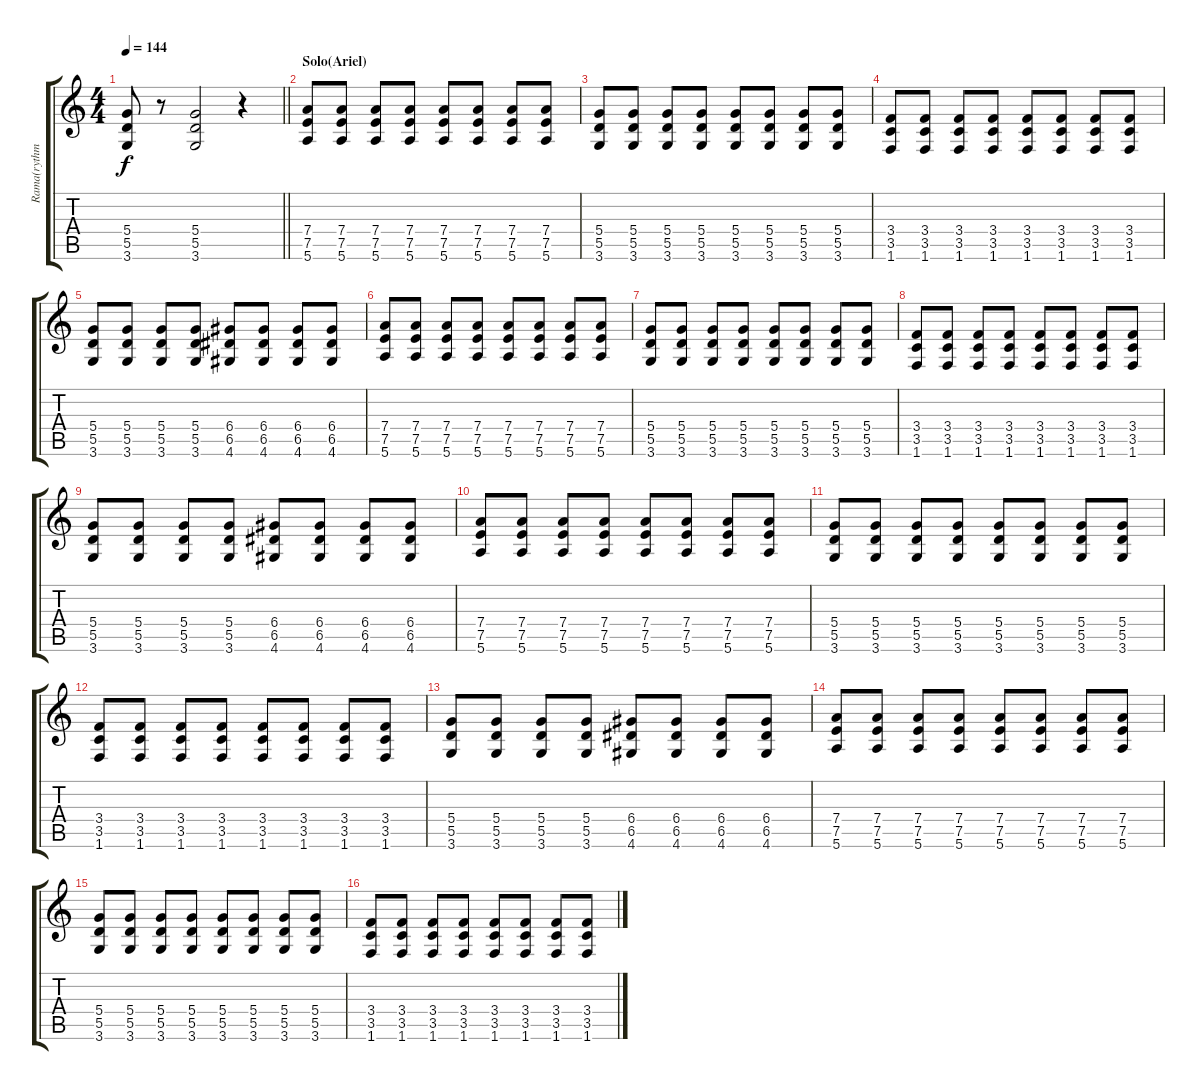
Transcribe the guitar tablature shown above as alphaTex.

\track ("Rama(rythm guitar 2)" "Rama(rythm") {instrument distortionguitar}
\staff {score tabs}
\tuning (E4 B3 G3 D3 A2 E2) {hide}
\ts (4 4)
\tempo 144
\clef g2
\barLineRight lightlight
\ks c
(5.4 5.5 3.6).8{dy f} r.8 (5.4 5.5 3.6).2 r.4 |
\section ("" "Solo(Ariel)")
(7.4 7.5 5.6).8 (7.4 7.5 5.6).8 (7.4 7.5 5.6).8 (7.4 7.5 5.6).8 (7.4 7.5 5.6).8 (7.4 7.5 5.6).8 (7.4 7.5 5.6).8 (7.4 7.5 5.6).8 |
(5.4 5.5 3.6).8 (5.4 5.5 3.6).8 (5.4 5.5 3.6).8 (5.4 5.5 3.6).8 (5.4 5.5 3.6).8 (5.4 5.5 3.6).8 (5.4 5.5 3.6).8 (5.4 5.5 3.6).8 |
(3.4 3.5 1.6).8 (3.4 3.5 1.6).8 (3.4 3.5 1.6).8 (3.4 3.5 1.6).8 (3.4 3.5 1.6).8 (3.4 3.5 1.6).8 (3.4 3.5 1.6).8 (3.4 3.5 1.6).8 |
(5.4 5.5 3.6).8 (5.4 5.5 3.6).8 (5.4 5.5 3.6).8 (5.4 5.5 3.6).8 (6.4 6.5 4.6).8 (6.4 6.5 4.6).8 (6.4 6.5 4.6).8 (6.4 6.5 4.6).8 |
(7.4 7.5 5.6).8 (7.4 7.5 5.6).8 (7.4 7.5 5.6).8 (7.4 7.5 5.6).8 (7.4 7.5 5.6).8 (7.4 7.5 5.6).8 (7.4 7.5 5.6).8 (7.4 7.5 5.6).8 |
(5.4 5.5 3.6).8 (5.4 5.5 3.6).8 (5.4 5.5 3.6).8 (5.4 5.5 3.6).8 (5.4 5.5 3.6).8 (5.4 5.5 3.6).8 (5.4 5.5 3.6).8 (5.4 5.5 3.6).8 |
(3.4 3.5 1.6).8 (3.4 3.5 1.6).8 (3.4 3.5 1.6).8 (3.4 3.5 1.6).8 (3.4 3.5 1.6).8 (3.4 3.5 1.6).8 (3.4 3.5 1.6).8 (3.4 3.5 1.6).8 |
(5.4 5.5 3.6).8 (5.4 5.5 3.6).8 (5.4 5.5 3.6).8 (5.4 5.5 3.6).8 (6.4 6.5 4.6).8 (6.4 6.5 4.6).8 (6.4 6.5 4.6).8 (6.4 6.5 4.6).8 |
(7.4 7.5 5.6).8 (7.4 7.5 5.6).8 (7.4 7.5 5.6).8 (7.4 7.5 5.6).8 (7.4 7.5 5.6).8 (7.4 7.5 5.6).8 (7.4 7.5 5.6).8 (7.4 7.5 5.6).8 |
(5.4 5.5 3.6).8 (5.4 5.5 3.6).8 (5.4 5.5 3.6).8 (5.4 5.5 3.6).8 (5.4 5.5 3.6).8 (5.4 5.5 3.6).8 (5.4 5.5 3.6).8 (5.4 5.5 3.6).8 |
(3.4 3.5 1.6).8 (3.4 3.5 1.6).8 (3.4 3.5 1.6).8 (3.4 3.5 1.6).8 (3.4 3.5 1.6).8 (3.4 3.5 1.6).8 (3.4 3.5 1.6).8 (3.4 3.5 1.6).8 |
(5.4 5.5 3.6).8 (5.4 5.5 3.6).8 (5.4 5.5 3.6).8 (5.4 5.5 3.6).8 (6.4 6.5 4.6).8 (6.4 6.5 4.6).8 (6.4 6.5 4.6).8 (6.4 6.5 4.6).8 |
(7.4 7.5 5.6).8 (7.4 7.5 5.6).8 (7.4 7.5 5.6).8 (7.4 7.5 5.6).8 (7.4 7.5 5.6).8 (7.4 7.5 5.6).8 (7.4 7.5 5.6).8 (7.4 7.5 5.6).8 |
(5.4 5.5 3.6).8 (5.4 5.5 3.6).8 (5.4 5.5 3.6).8 (5.4 5.5 3.6).8 (5.4 5.5 3.6).8 (5.4 5.5 3.6).8 (5.4 5.5 3.6).8 (5.4 5.5 3.6).8 |
(3.4 3.5 1.6).8 (3.4 3.5 1.6).8 (3.4 3.5 1.6).8 (3.4 3.5 1.6).8 (3.4 3.5 1.6).8 (3.4 3.5 1.6).8 (3.4 3.5 1.6).8 (3.4 3.5 1.6).8
